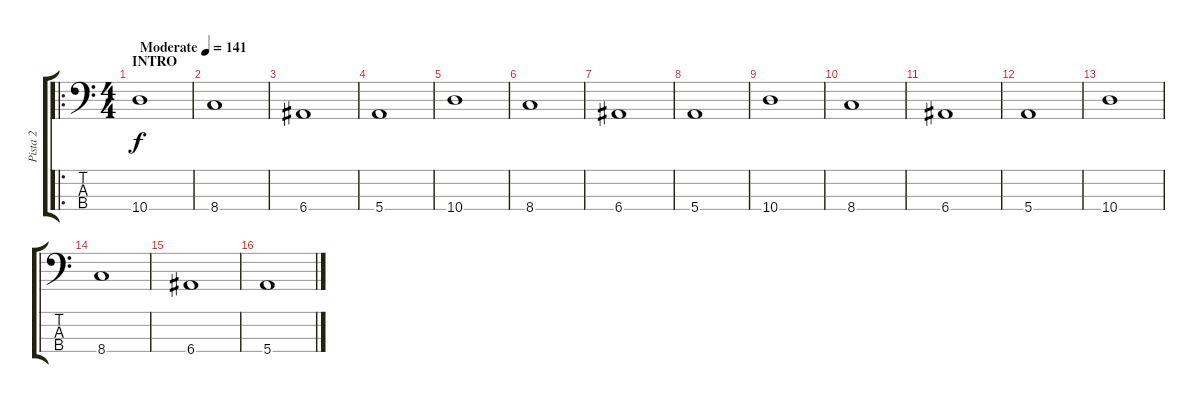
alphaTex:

\track ("Pista 2" "Pista 2") {instrument electricbassfinger}
\staff {score tabs}
\tuning (G2 D2 A1 E1) {hide}
\ro
\ts (4 4)
\section ("" "INTRO")
\tempo (141 "Moderate")
\clef f4
\ks c
10.4.1{dy f instrument electricbassfinger} |
8.4.1 |
6.4.1 |
5.4.1 |
10.4.1 |
8.4.1 |
6.4.1 |
5.4.1 |
10.4.1 |
8.4.1 |
6.4.1 |
5.4.1 |
10.4.1 |
8.4.1 |
6.4.1 |
5.4.1
